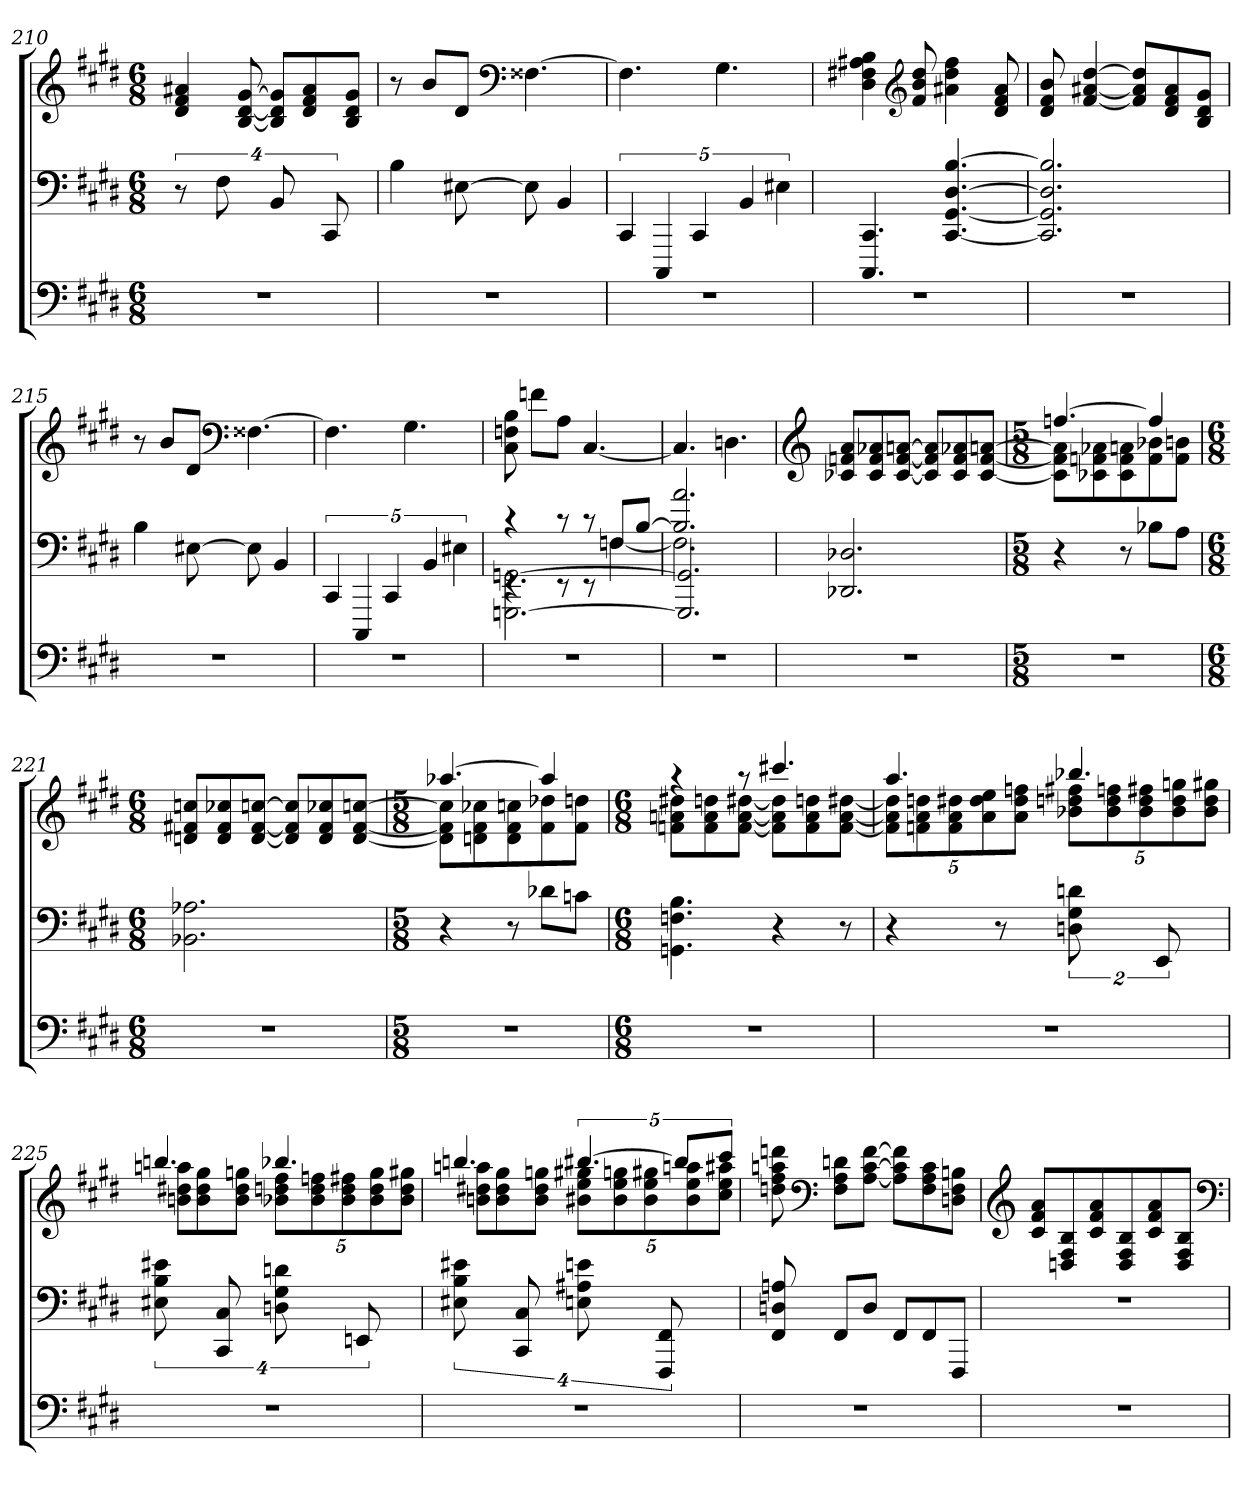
**kern	**kern	**kern
*part3	*part2	*part1
*staff3	*staff2	*staff1
*clefF4	*clefF4	*clefG2
*k[f#c#g#d#]	*k[f#c#g#d#]	*k[f#c#g#d#]
*M6/8	*M6/8	*M6/8
=210	=210	=210
2.r	16%3r	4d# 4f# 4a#X
.	16%3F#	.
.	.	[8B [8d# [8g#
.	16%3BB	8B] 8d#] 8g#]L
.	.	8d# 8f# 8a#
.	16%3CC#	.
.	.	8B 8d# 8g#J
=211	=211	=211
2.r	4B	8r
.	.	8bL
.	[8E#X	8d#J
*	*	*clefF4
.	8E#]	[4.F##X
.	4BB	.
=212	=212	=212
2.r	20%3CC#	4.F##]
.	20%3CCC#	.
.	20%3CC#	.
.	.	4.G#
.	20%3BB	.
.	20%3E#X	.
=213	=213	=213
2.r	4.CCC# 4.CC#	4D# 4F#X 4A#X 4B
*	*	*clefG2
.	.	8f# 8b 8dd#
.	[4.CC# [4.GG# [4.D# [4.B	4a#X 4dd# 4ff#
.	.	8d# 8f# 8a#
=214	=214	=214
2.r	2.CC#] 2.GG#] 2.D#] 2.B]	8d# 8f# 8b
.	.	[4f# [4a#X [4dd#
.	.	8f#] 8a#] 8dd#]L
.	.	8d# 8f# 8a#
.	.	8B 8d# 8g#J
=215	=215	=215
2.r	4B	8r
.	.	8bL
.	[8E#X	8d#J
*	*	*clefF4
.	8E#]	[4.F##X
.	4BB	.
=216	=216	=216
2.r	20%3CC#	4.F##]
.	20%3CCC#	.
.	20%3CC#	.
.	.	4.G#
.	20%3BB	.
.	20%3E#X	.
=217	=217	=217
*	*^	*
*	*	*^	*
2.r	4rc	4rEE	[2.GGGn\ [2.GGn\	8C# 8Fn 8B
.	.	.	.	8fnL
.	8rc	8rEE	.	8AJ
.	8rc	8rEE	.	[4.C#
.	8FnL	[4F	.	.
.	[8BJ	.	.	.
=218	=218	=218	=218	=218
2.r	2.B] 2.a	2.F]	2.GGG]/ 2.GG]/	4.C#]
.	.	.	.	4.Dn
*	*v	*v	*v	*
=219	=219	=219
*	*	*clefG2
2.r	2.DD-X 2.D-X	8c-X 8fn 8aL
.	.	8c- 8f 8a-X
.	.	[8c- [8f [8anJ
.	.	8c-] 8f] 8a]L
.	.	8c- 8f 8a-X
.	.	[8c- [8f [8anJ
=220	=220	=220
*M5/8	*M5/8	*M5/8
*	*	*^
3...r	4r	[4.ffn	8c-] 8f] 8a]L
.	.	.	8c-X 8fn 8a-X
.	8r	.	8c- 8f 8an
.	8B-XL	4ff]	8f 8b-X
.	8AJ	.	8f 8bnJ
*	*	*v	*v
=221	=221	=221
*M6/8	*M6/8	*M6/8
2.r	2.BB-X 2.A-X	8dn 8f#X 8ccnL
.	.	8d 8f# 8cc-X
.	.	[8d [8f# [8ccnJ
.	.	8d] 8f#] 8cc]L
.	.	8d 8f# 8cc-X
.	.	[8d [8f# [8ccnJ
=222	=222	=222
*M5/8	*M5/8	*M5/8
*	*	*^
3...r	4r	[4.aa-X	8d] 8f#] 8cc]L
.	.	.	8dn 8f# 8cc-X
.	8r	.	8d 8f# 8ccn
.	8d-XL	4aa-]	8f# 8dd-X
.	8cnJ	.	8f# 8ddnJ
=223	=223	=223	=223
*M6/8	*M6/8	*M6/8	*
2.r	4.GGn 4.Fn 4.B	4raa	8fn 8an 8dd#XL
.	.	.	8f 8a 8ddn
.	.	8raa	[8f [8a [8dd#XJ
.	4r	4.ccc#X	8f] 8a] 8dd#]L
.	.	.	8f 8a 8ddn
.	8r	.	[8f [8a [8dd#XJ
=224	=224	=224	=224
2.r	4r	4.aa	40%3f] 40%3a] 40%3dd#]L
.	.	.	40%3fn 40%3a 40%3ddn
.	.	.	40%3f 40%3a 40%3dd#X
.	.	.	40%3a 40%3dd# 40%3ee
.	8r	.	.
.	.	.	40%3a 40%3dd# 40%3ffnJ
.	16%3Dn 16%3G# 16%3dn	4.bb-X	40%3b-X 40%3ddn 40%3ff#XL
.	.	.	40%3b- 40%3dd 40%3ffn
.	.	.	40%3b- 40%3dd 40%3ff#X
.	16%3EE	.	.
.	.	.	40%3b- 40%3dd 40%3ggn
.	.	.	40%3b- 40%3dd 40%3gg#XJ
=225	=225	=225	=225
2.r	16%3E#X 16%3B 16%3e#X	4.bbn	8bn 8dd#X 8aanL
.	.	.	8b 8dd# 8gg#
.	16%3CC# 16%3C#	.	.
.	.	.	8b 8dd# 8ggnJ
.	16%3Dn 16%3G# 16%3dn	4.bb-X	40%3b-X 40%3ddn 40%3ff#L
.	.	.	40%3b- 40%3dd 40%3ffn
.	.	.	40%3b- 40%3dd 40%3ff#X
.	16%3EEn	.	.
.	.	.	40%3b- 40%3dd 40%3gg
.	.	.	40%3b- 40%3dd 40%3gg#XJ
=226	=226	=226	=226
2.r	16%3E#X 16%3B 16%3e#X	4.bbn	8bn 8dd#X 8aanL
.	.	.	8b 8dd# 8gg#
.	16%3CC# 16%3C#	.	.
.	.	.	8b 8dd# 8ggnJ
.	16%3En 16%3A#X 16%3en	[20%3.bb#X	40%3b#X 40%3ee 40%3gg#XL
.	.	.	40%3b# 40%3ee 40%3ggn
.	.	.	40%3b# 40%3ee 40%3gg#X
.	16%3FFF# 16%3FF#	.	.
.	.	40%3bb#L]	40%3b# 40%3ee 40%3aan
.	.	40%3ccc#J	40%3cc# 40%3ee 40%3aa#XJ
*	*	*v	*v
=227	=227	=227
2.r	8FF# 8Dn 8An	8ddn 8ff# 8aan 8dddn
*	*	*clefF4
.	8FF#L	8F# 8A 8dnL
.	8DJ	[8A [8c# [8f#J
.	8FF#L	8A] 8c#] 8f#]L
.	8FF#	8F# 8A 8c#
.	8FFF#J	8Dn 8F# 8BnJ
=228	=228	=228
*	*	*clefG2
2.r	2.r	8c# 8f# 8aL
.	.	8Dn 8F# 8B
.	.	8c# 8f# 8a
.	.	8D 8F# 8B
.	.	8c# 8f# 8a
.	.	8D 8F# 8BJ
*	*	*clefF4
=	=	=
*-	*-	*-
